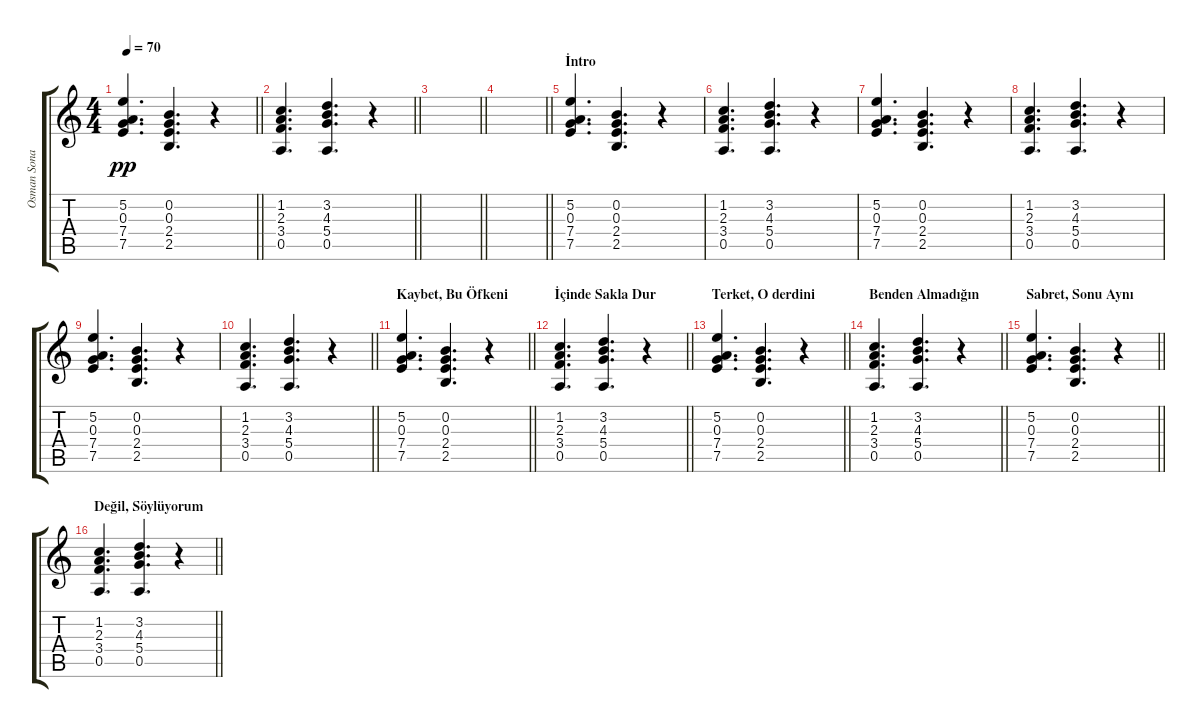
\track ("Osman Sonant - Hırsız Yavız (Keyboard)" "Osman Sona") {instrument electricguitarclean}
\staff {score tabs}
\tuning (E4 B3 G3 D3 A2 E2) {hide}
\ts (4 4)
\tempo 70
\clef g2
\barLineRight lightlight
\ks c
(5.2 0.3 7.4 7.5).4{d dy pp} (0.2 0.3 2.4 2.5).4{d} r.4 |
\barLineRight lightlight
(1.2 2.3 3.4 0.5).4{d} (3.2 4.3 5.4 0.5).4{d} r.4 |
\barLineRight lightlight
|
\barLineRight lightlight
|
\section ("" "İntro")
(5.2 0.3 7.4 7.5).4{d} (0.2 0.3 2.4 2.5).4{d} r.4 |
(1.2 2.3 3.4 0.5).4{d} (3.2 4.3 5.4 0.5).4{d} r.4 |
(5.2 0.3 7.4 7.5).4{d} (0.2 0.3 2.4 2.5).4{d} r.4 |
(1.2 2.3 3.4 0.5).4{d} (3.2 4.3 5.4 0.5).4{d} r.4 |
(5.2 0.3 7.4 7.5).4{d} (0.2 0.3 2.4 2.5).4{d} r.4 |
\barLineRight lightlight
(1.2 2.3 3.4 0.5).4{d} (3.2 4.3 5.4 0.5).4{d} r.4 |
\section ("" "Kaybet, Bu Öfkeni")
\barLineRight lightlight
(5.2 0.3 7.4 7.5).4{d} (0.2 0.3 2.4 2.5).4{d} r.4 |
\section ("" "İçinde Sakla Dur")
\barLineRight lightlight
(1.2 2.3 3.4 0.5).4{d} (3.2 4.3 5.4 0.5).4{d} r.4 |
\section ("" "Terket, O derdini")
\barLineRight lightlight
(5.2 0.3 7.4 7.5).4{d} (0.2 0.3 2.4 2.5).4{d} r.4 |
\section ("" "Benden Almadığın")
\barLineRight lightlight
(1.2 2.3 3.4 0.5).4{d} (3.2 4.3 5.4 0.5).4{d} r.4 |
\section ("" "Sabret, Sonu Aynı")
\barLineRight lightlight
(5.2 0.3 7.4 7.5).4{d} (0.2 0.3 2.4 2.5).4{d} r.4 |
\section ("" "Değil, Söylüyorum")
\barLineRight lightlight
(1.2 2.3 3.4 0.5).4{d} (3.2 4.3 5.4 0.5).4{d} r.4
